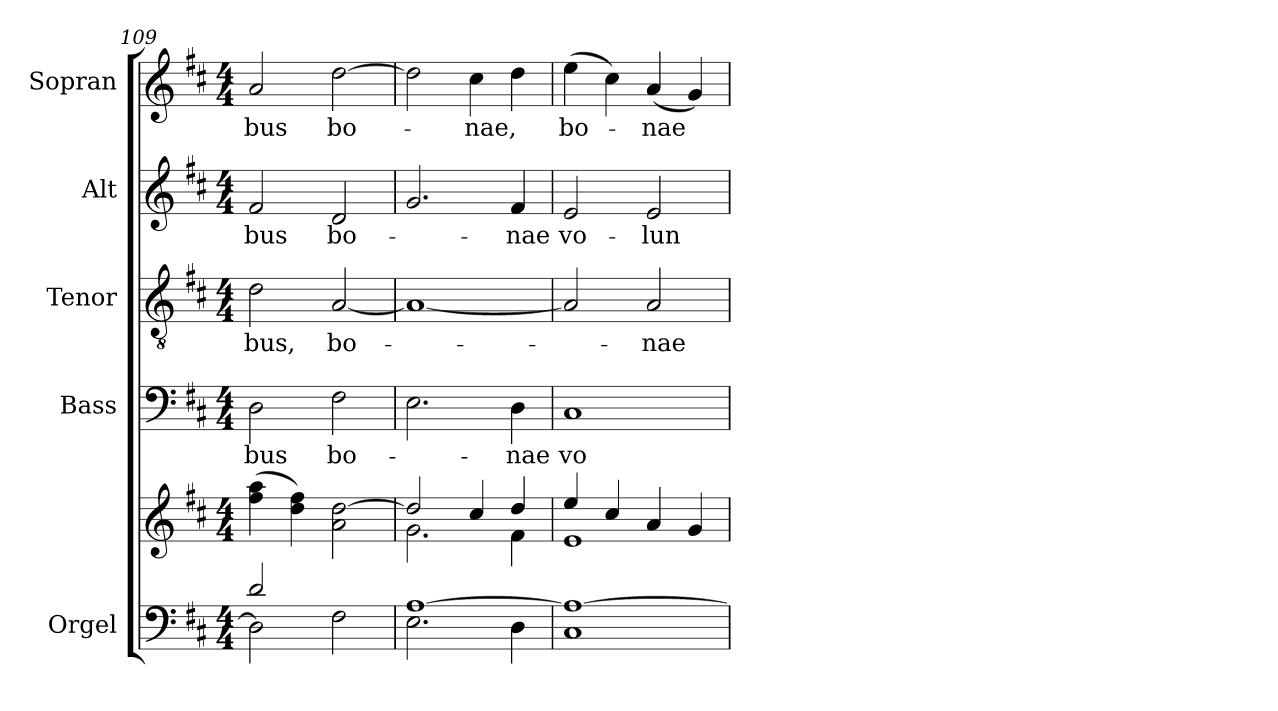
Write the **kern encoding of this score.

**kern	**kern	**kern	**text	**kern	**text	**kern	**text	**kern	**text
*part5	*part5	*part4	*part4	*part3	*part3	*part2	*part2	*part1	*part1
*staff6	*staff5	*staff4	*staff4	*staff3	*staff3	*staff2	*staff2	*staff1	*staff1
*I"Orgel	*	*I"Bass	*	*I"Tenor	*	*I"Alt	*	*I"Sopran	*
*I'Org.	*	*I'B	*	*I'T	*	*I'A	*	*I'S	*
*clefF4	*clefG2	*clefF4	*	*clefGv2	*	*clefG2	*	*clefG2	*
*k[f#c#]	*k[f#c#]	*k[f#c#]	*	*k[f#c#]	*	*k[f#c#]	*	*k[f#c#]	*
*D:	*D:	*D:	*	*D:	*	*D:	*	*D:	*
*M4/4	*M4/4	*M4/4	*	*M4/4	*	*M4/4	*	*M4/4	*
=109	=109	=109	=109	=109	=109	=109	=109	=109	=109
*^	*	*	*	*	*	*	*	*	*
!	!	!	!	!LO:LY:b	!	!LO:LY:b	!	!LO:LY:b	!	!LO:LY:b
2d/	2D\]	(>4ff#\ 4aa\	2D\	-bus	2d\	-bus,	2f#/	-bus	2a/	-bus
.	.	4dd\ 4ff#\)	.	.	.	.	.	.	.	.
!	!	!	!	!LO:LY:b	!	!LO:LY:b	!	!LO:LY:b	!	!LO:LY:b
2F#\	2ryy	2a\ [2dd\	2F#\	bo-	[2A/	bo-	2d/	bo-	[2dd\	bo-
=110	=110	=110	=110	=110	=110	=110	=110	=110	=110	=110
*	*	*^	*	*	*	*	*	*	*	*
[>1A	2.E\	2dd/]	2.g\	2.E\	.	1A_	.	2.g/	.	2dd\]	.
!	!	!	!	!	!	!	!	!	!	!	!LO:LY:b
.	.	4cc#/	.	.	.	.	.	.	.	4cc#\	-nae,
!	!	!	!	!	!LO:LY:b	!	!	!	!LO:LY:b	!	!
.	4D\	4dd/	4f#\	4D\	-nae	.	.	4f#/	-nae	4dd\	.
=111	=111	=111	=111	=111	=111	=111	=111	=111	=111	=111	=111
!	!	!	!	!	!LO:LY:b	!	!	!	!LO:LY:b	!	!LO:LY:b
1A_	1C#	4ee/	1e	1C#	vo-	2A/]	.	2e/	vo-	(>4ee\	bo-
.	.	4cc#/	.	.	.	.	.	.	.	4cc#\)	.
!	!	!	!	!	!	!	!LO:LY:b	!	!LO:LY:b	!	!LO:LY:b
.	.	4a/	.	.	.	2A/	-nae	2e/	-lun-	(<4a/	-nae
.	.	4g/	.	.	.	.	.	.	.	4g/)	.
*v	*v	*	*	*	*	*	*	*	*	*	*
*	*v	*v	*	*	*	*	*	*	*	*
=	=	=	=	=	=	=	=	=	=
*-	*-	*-	*-	*-	*-	*-	*-	*-	*-
